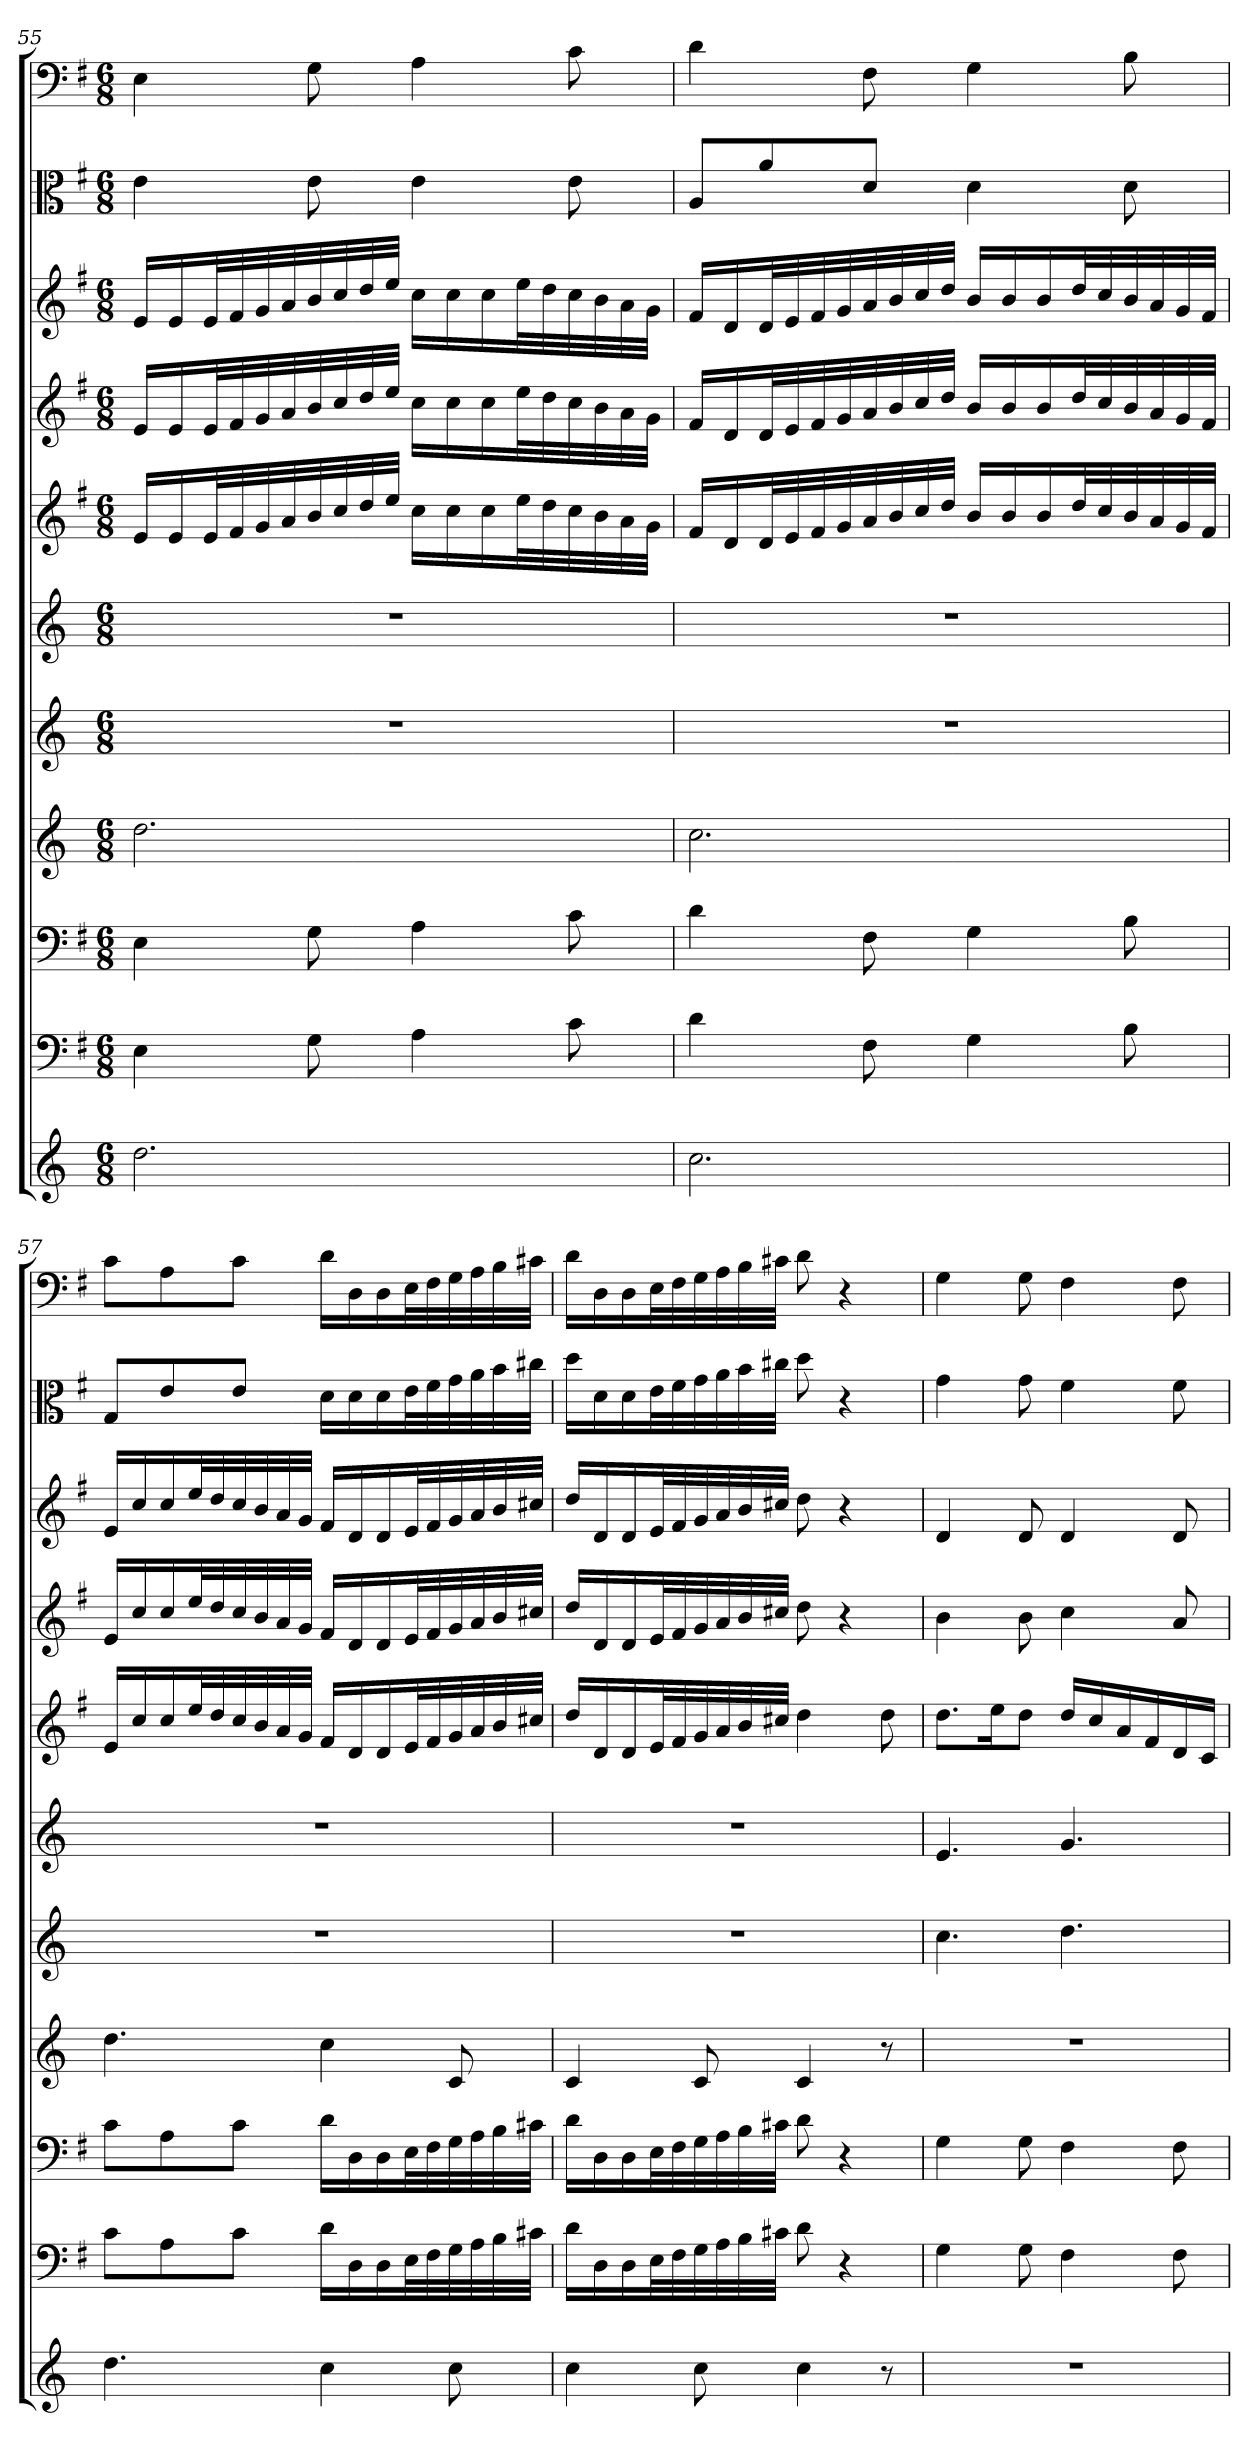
**kern	**kern	**kern	**kern	**kern	**kern	**kern	**kern	**kern	**kern	**kern
*part11	*part10	*part9	*part8	*part7	*part6	*part5	*part4	*part3	*part2	*part1
*staff11	*staff10	*staff9	*staff8	*staff7	*staff6	*staff5	*staff4	*staff3	*staff2	*staff1
*	*clefF4	*clefF4	*	*	*	*	*	*	*clefC3	*clefF4
*k[]	*k[f#]	*k[f#]	*k[]	*k[]	*k[]	*k[f#]	*k[f#]	*k[f#]	*k[f#]	*k[f#]
*M6/8	*M6/8	*M6/8	*M6/8	*M6/8	*M6/8	*M6/8	*M6/8	*M6/8	*M6/8	*M6/8
=55	=55	=55	=55	=55	=55	=55	=55	=55	=55	=55
2.dd	4E	4E	2.dd	2.r	2.r	16eLL	16eLL	16eLL	4e	4E
.	.	.	.	.	.	16e	16e	16e	.	.
.	.	.	.	.	.	32eL	32eL	32eL	.	.
.	.	.	.	.	.	32f#	32f#	32f#	.	.
.	.	.	.	.	.	32g	32g	32g	.	.
.	.	.	.	.	.	32a	32a	32a	.	.
.	8G	8G	.	.	.	32b	32b	32b	8e	8G
.	.	.	.	.	.	32cc	32cc	32cc	.	.
.	.	.	.	.	.	32dd	32dd	32dd	.	.
.	.	.	.	.	.	32eeJJJ	32eeJJJ	32eeJJJ	.	.
.	4A	4A	.	.	.	16ccLL	16ccLL	16ccLL	4e	4A
.	.	.	.	.	.	16cc	16cc	16cc	.	.
.	.	.	.	.	.	16cc	16cc	16cc	.	.
.	.	.	.	.	.	32eeL	32eeL	32eeL	.	.
.	.	.	.	.	.	32dd	32dd	32dd	.	.
.	8c	8c	.	.	.	32cc	32cc	32cc	8e	8c
.	.	.	.	.	.	32b	32b	32b	.	.
.	.	.	.	.	.	32a	32a	32a	.	.
.	.	.	.	.	.	32gJJJ	32gJJJ	32gJJJ	.	.
=56	=56	=56	=56	=56	=56	=56	=56	=56	=56	=56
2.cc	4d	4d	2.cc	2.r	2.r	16f#LL	16f#LL	16f#LL	8A/L	4d
.	.	.	.	.	.	16d	16d	16d	.	.
.	.	.	.	.	.	32dL	32dL	32dL	8a/	.
.	.	.	.	.	.	32e	32e	32e	.	.
.	.	.	.	.	.	32f#	32f#	32f#	.	.
.	.	.	.	.	.	32g	32g	32g	.	.
.	8F#	8F#	.	.	.	32a	32a	32a	8d/J	8F#
.	.	.	.	.	.	32b	32b	32b	.	.
.	.	.	.	.	.	32cc	32cc	32cc	.	.
.	.	.	.	.	.	32ddJJJ	32ddJJJ	32ddJJJ	.	.
.	4G	4G	.	.	.	16bLL	16bLL	16bLL	4d	4G
.	.	.	.	.	.	16b	16b	16b	.	.
.	.	.	.	.	.	16b	16b	16b	.	.
.	.	.	.	.	.	32ddL	32ddL	32ddL	.	.
.	.	.	.	.	.	32cc	32cc	32cc	.	.
.	8B	8B	.	.	.	32b	32b	32b	8d	8B
.	.	.	.	.	.	32a	32a	32a	.	.
.	.	.	.	.	.	32g	32g	32g	.	.
.	.	.	.	.	.	32f#JJJ	32f#JJJ	32f#JJJ	.	.
=57	=57	=57	=57	=57	=57	=57	=57	=57	=57	=57
4.dd	8c\L	8c\L	4.dd	2.r	2.r	16eLL	16eLL	16eLL	8G/L	8c\L
.	.	.	.	.	.	16cc	16cc	16cc	.	.
.	8A\	8A\	.	.	.	16cc	16cc	16cc	8e/	8A\
.	.	.	.	.	.	32eeL	32eeL	32eeL	.	.
.	.	.	.	.	.	32dd	32dd	32dd	.	.
.	8c\J	8c\J	.	.	.	32cc	32cc	32cc	8e/J	8c\J
.	.	.	.	.	.	32b	32b	32b	.	.
.	.	.	.	.	.	32a	32a	32a	.	.
.	.	.	.	.	.	32gJJJ	32gJJJ	32gJJJ	.	.
4cc	16d\LL	16d\LL	4cc	.	.	16f#LL	16f#LL	16f#LL	16d\LL	16d\LL
.	16D\	16D\	.	.	.	16d	16d	16d	16d\	16D\
.	16D\	16D\	.	.	.	16d	16d	16d	16d\	16D\
.	32E\L	32E\L	.	.	.	32eL	32eL	32eL	32e\L	32E\L
.	32F#\	32F#\	.	.	.	32f#	32f#	32f#	32f#\	32F#\
8cc	32G\	32G\	8c	.	.	32g	32g	32g	32g\	32G\
.	32A\	32A\	.	.	.	32a	32a	32a	32a\	32A\
.	32B\	32B\	.	.	.	32b	32b	32b	32b\	32B\
.	32c#X\JJJ	32c#X\JJJ	.	.	.	32cc#XJJJ	32cc#XJJJ	32cc#XJJJ	32cc#X\JJJ	32c#X\JJJ
=58	=58	=58	=58	=58	=58	=58	=58	=58	=58	=58
4cc	16d\LL	16d\LL	4c	2.r	2.r	16ddLL	16ddLL	16ddLL	16dd\LL	16d\LL
.	16D\	16D\	.	.	.	16d	16d	16d	16d\	16D\
.	16D\	16D\	.	.	.	16d	16d	16d	16d\	16D\
.	32E\L	32E\L	.	.	.	32eL	32eL	32eL	32e\L	32E\L
.	32F#\	32F#\	.	.	.	32f#	32f#	32f#	32f#\	32F#\
8cc	32G\	32G\	8c	.	.	32g	32g	32g	32g\	32G\
.	32A\	32A\	.	.	.	32a	32a	32a	32a\	32A\
.	32B\	32B\	.	.	.	32b	32b	32b	32b\	32B\
.	32c#X\JJJ	32c#X\JJJ	.	.	.	32cc#XJJJ	32cc#XJJJ	32cc#XJJJ	32cc#X\JJJ	32c#X\JJJ
4cc	8d	8d	4c	.	.	4dd	8dd	8dd	8dd	8d
.	4r	4r	.	.	.	.	4r	4r	4r	4r
8r	.	.	8r	.	.	8dd	.	.	.	.
=59	=59	=59	=59	=59	=59	=59	=59	=59	=59	=59
2.r	4G	4G	2.r	4.cc	4.e	8.ddL	4b	4d	4g	4G
.	.	.	.	.	.	16eeK	.	.	.	.
.	8G	8G	.	.	.	8ddJ	8b	8d	8g	8G
.	4F#	4F#	.	4.dd	4.g	16ddLL	4cc	4d	4f#	4F#
.	.	.	.	.	.	16cc	.	.	.	.
.	.	.	.	.	.	16a	.	.	.	.
.	.	.	.	.	.	16f#	.	.	.	.
.	8F#	8F#	.	.	.	16d	8a	8d	8f#	8F#
.	.	.	.	.	.	16cJJ	.	.	.	.
=	=	=	=	=	=	=	=	=	=	=
*-	*-	*-	*-	*-	*-	*-	*-	*-	*-	*-
